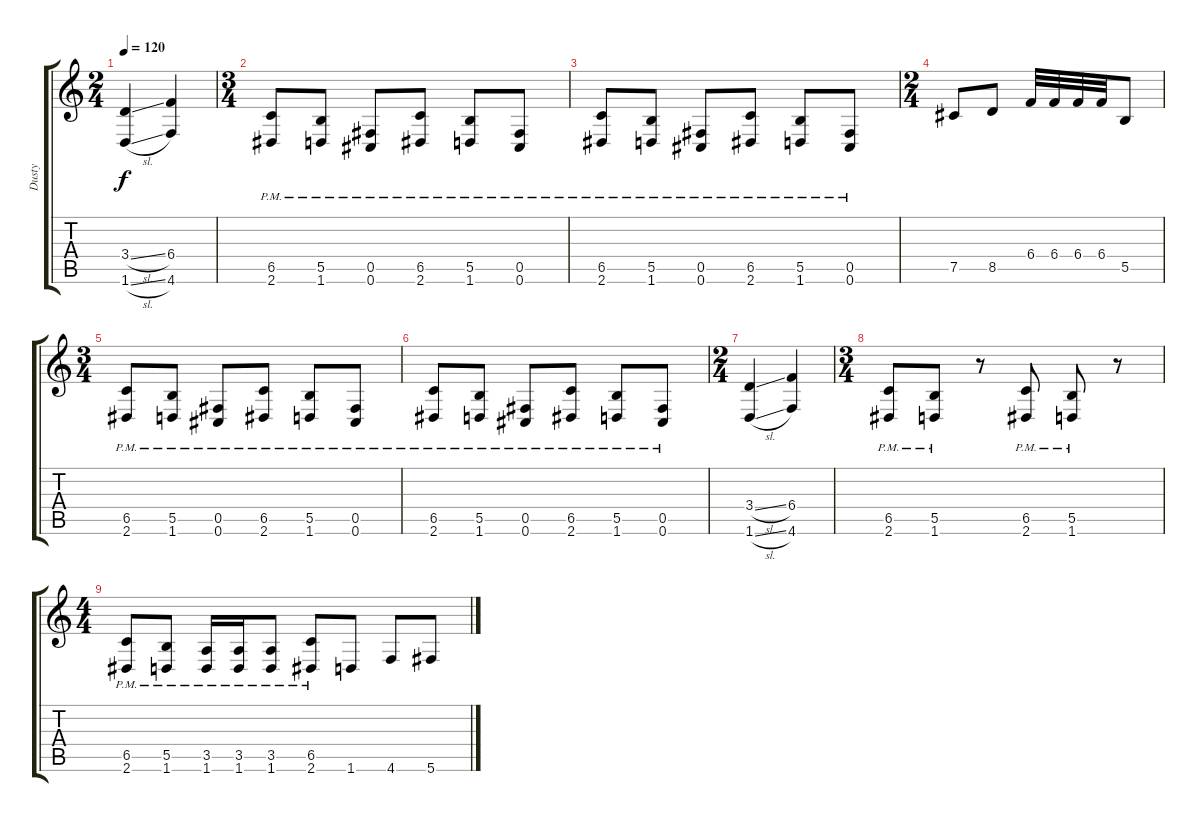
\track ("Dusty" "Dusty") {instrument distortionguitar}
\staff {score tabs}
\tuning (Db4 Ab3 E3 B2 Gb2 Db2) {hide}
\ts (2 4)
\tempo 120
\clef g2
\ks c
(3.4{sl} 1.6{sl}).4{dy f} (6.4 4.6).4 |
\ts (3 4)
(6.5{pm} 2.6{pm}).8 (5.5{pm} 1.6{pm}).8 (0.5{pm} 0.6{pm}).8 (6.5{pm} 2.6{pm}).8 (5.5{pm} 1.6{pm}).8 (0.5{pm} 0.6{pm}).8 |
(6.5{pm} 2.6{pm}).8 (5.5{pm} 1.6{pm}).8 (0.5{pm} 0.6{pm}).8 (6.5{pm} 2.6{pm}).8 (5.5{pm} 1.6{pm}).8 (0.5{pm} 0.6{pm}).8 |
\ts (2 4)
7.5.8 8.5.8 6.4.32 6.4.32 6.4.32 6.4.32 5.5.8 |
\ts (3 4)
(6.5{pm} 2.6{pm}).8 (5.5{pm} 1.6{pm}).8 (0.5{pm} 0.6{pm}).8 (6.5{pm} 2.6{pm}).8 (5.5{pm} 1.6{pm}).8 (0.5{pm} 0.6{pm}).8 |
(6.5{pm} 2.6{pm}).8 (5.5{pm} 1.6{pm}).8 (0.5{pm} 0.6{pm}).8 (6.5{pm} 2.6{pm}).8 (5.5{pm} 1.6{pm}).8 (0.5{pm} 0.6{pm}).8 |
\ts (2 4)
(3.4{sl} 1.6{sl}).4 (6.4 4.6).4 |
\ts (3 4)
(6.5{pm} 2.6{pm}).8 (5.5{pm} 1.6{pm}).8 r.8 (6.5{pm} 2.6{pm}).8 (5.5{pm} 1.6{pm}).8 r.8 |
\ts (4 4)
(6.5{pm} 2.6{pm}).8{beam merge} (5.5{pm} 1.6{pm}).8{beam split} (3.5{pm} 1.6{pm}).16 (3.5{pm} 1.6{pm}).16{beam merge} (3.5{pm} 1.6{pm}).8{beam split} (6.5{pm} 2.6{pm}).8{beam merge} 1.6.8 4.6.8 5.6.8
